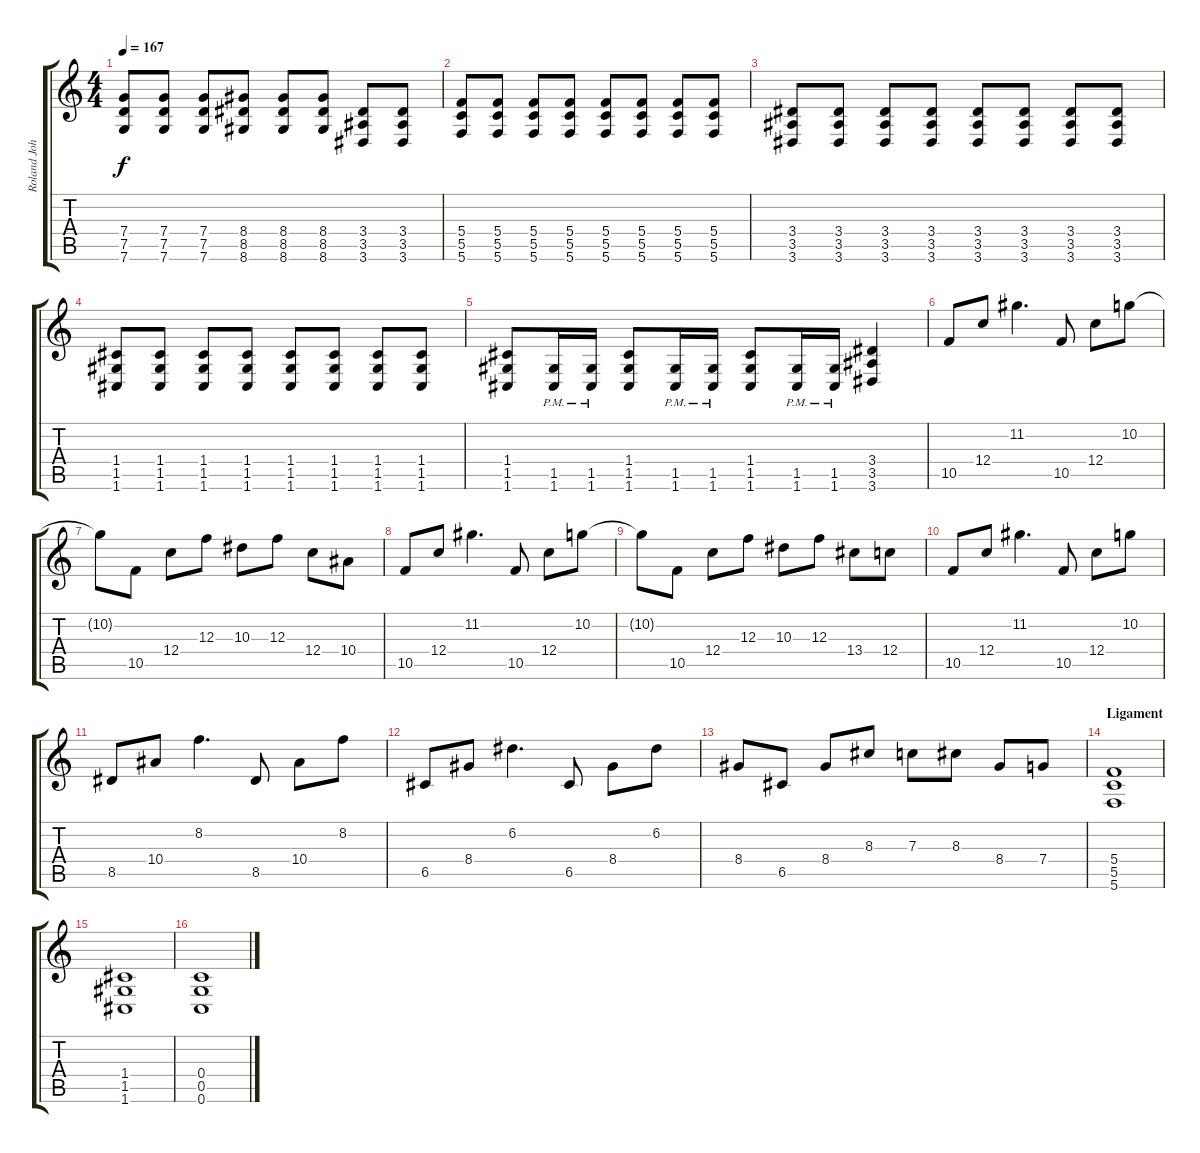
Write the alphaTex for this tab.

\track ("Roland Johansson" "Roland Joh") {instrument distortionguitar}
\staff {score tabs}
\tuning (D4 A3 F3 C3 G2 C2) {hide}
\ts (4 4)
\tempo 167
\clef g2
\ks c
(7.4 7.5 7.6).8{dy f} (7.4 7.5 7.6).8 (7.4 7.5 7.6).8 (8.4 8.5 8.6).8 (8.4 8.5 8.6).8 (8.4 8.5 8.6).8 (3.4 3.5 3.6).8 (3.4 3.5 3.6).8 |
(5.4 5.5 5.6).8 (5.4 5.5 5.6).8 (5.4 5.5 5.6).8 (5.4 5.5 5.6).8 (5.4 5.5 5.6).8 (5.4 5.5 5.6).8 (5.4 5.5 5.6).8 (5.4 5.5 5.6).8 |
(3.4 3.5 3.6).8 (3.4 3.5 3.6).8 (3.4 3.5 3.6).8 (3.4 3.5 3.6).8 (3.4 3.5 3.6).8 (3.4 3.5 3.6).8 (3.4 3.5 3.6).8 (3.4 3.5 3.6).8 |
(1.4 1.5 1.6).8 (1.4 1.5 1.6).8 (1.4 1.5 1.6).8 (1.4 1.5 1.6).8 (1.4 1.5 1.6).8 (1.4 1.5 1.6).8 (1.4 1.5 1.6).8 (1.4 1.5 1.6).8 |
(1.4 1.5 1.6).8 (1.5{pm} 1.6{pm}).16 (1.5{pm} 1.6{pm}).16 (1.4 1.5 1.6).8 (1.5{pm} 1.6{pm}).16 (1.5{pm} 1.6{pm}).16 (1.4 1.5 1.6).8 (1.5{pm} 1.6{pm}).16 (1.5{pm} 1.6{pm}).16 (3.4 3.5 3.6).4 |
10.5.8 12.4.8 11.2.4{d} 10.5.8 12.4.8 10.2.8 |
10.2{t}.8 10.5.8 12.4.8 12.3.8 10.3.8 12.3.8 12.4.8 10.4.8 |
10.5.8 12.4.8 11.2.4{d} 10.5.8 12.4.8 10.2.8 |
10.2{t}.8 10.5.8 12.4.8 12.3.8 10.3.8 12.3.8 13.4.8 12.4.8 |
10.5.8 12.4.8 11.2.4{d} 10.5.8 12.4.8 10.2.8 |
8.5.8 10.4.8 8.2.4{d} 8.5.8 10.4.8 8.2.8 |
6.5.8 8.4.8 6.2.4{d} 6.5.8 8.4.8 6.2.8 |
8.4.8 6.5.8 8.4.8 8.3.8 7.3.8 8.3.8 8.4.8 7.4.8 |
\section ("" "Ligament")
(5.4 5.5 5.6).1 |
(1.4 1.5 1.6).1 |
(0.4 0.5 0.6).1
